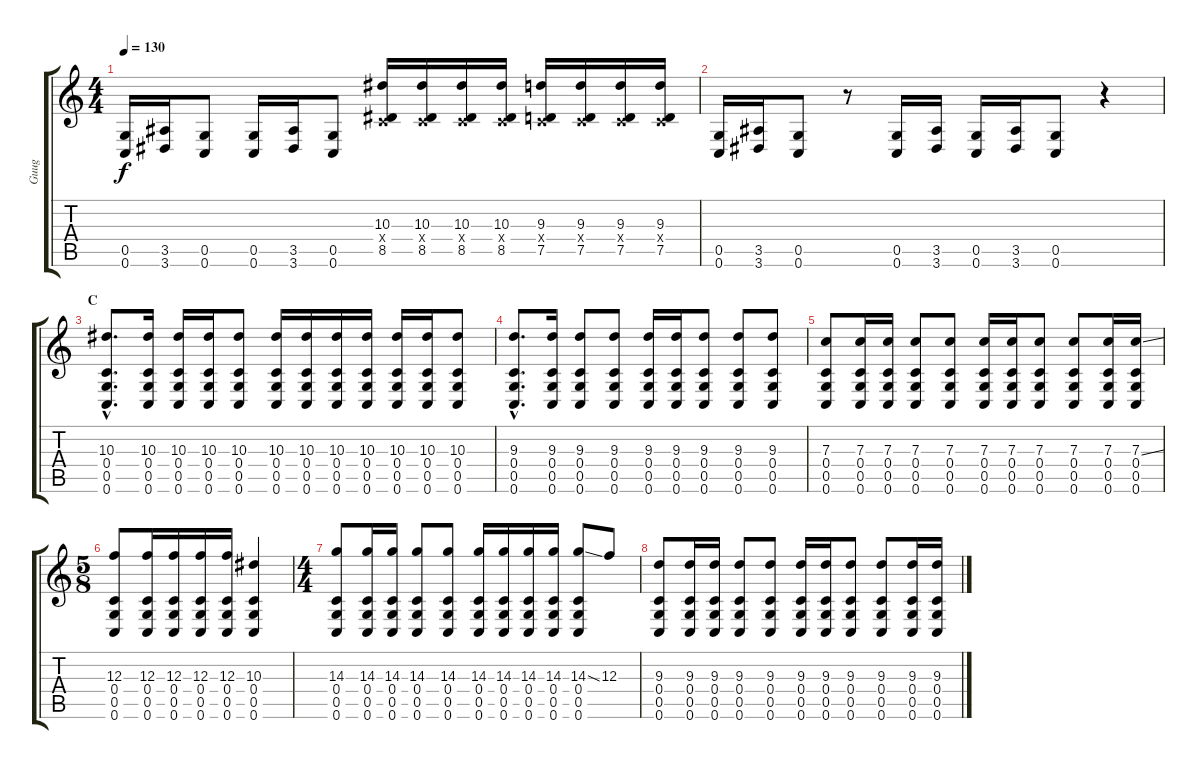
\track ("Guug" "Guug") {instrument distortionguitar}
\staff {score tabs}
\tuning (D4 A3 F3 C3 G2 C2) {hide}
\ts (4 4)
\tempo 130
\clef g2
\ks c
(0.5 0.6).16{dy f} (3.5 3.6).16 (0.5 0.6).8 (0.5 0.6).16 (3.5 3.6).16 (0.5 0.6).8 (10.3 0.4{x} 8.5).16 (10.3 0.4{x} 8.5).16 (10.3 0.4{x} 8.5).16 (10.3 0.4{x} 8.5).16 (9.3 0.4{x} 7.5).16 (9.3 0.4{x} 7.5).16 (9.3 0.4{x} 7.5).16 (9.3 0.4{x} 7.5).16 |
(0.5 0.6).16 (3.5 3.6).16 (0.5 0.6).8 r.8 (0.5 0.6).16 (3.5 3.6).16 (0.5 0.6).16 (3.5 3.6).16 (0.5 0.6).8 r.4 |
\section ("" "C")
(10.3{hac} 0.4{hac} 0.5{hac} 0.6{hac}).8{d} (10.3 0.4 0.5 0.6).16 (10.3 0.4 0.5 0.6).16 (10.3 0.4 0.5 0.6).16 (10.3 0.4 0.5 0.6).8 (10.3 0.4 0.5 0.6).16 (10.3 0.4 0.5 0.6).16 (10.3 0.4 0.5 0.6).16 (10.3 0.4 0.5 0.6).16 (10.3 0.4 0.5 0.6).16 (10.3 0.4 0.5 0.6).16 (10.3 0.4 0.5 0.6).8 |
(9.3{hac} 0.4{hac} 0.5{hac} 0.6{hac}).8{d} (9.3 0.4 0.5 0.6).16 (9.3 0.4 0.5 0.6).8 (9.3 0.4 0.5 0.6).8 (9.3 0.4 0.5 0.6).16 (9.3 0.4 0.5 0.6).16 (9.3 0.4 0.5 0.6).8 (9.3 0.4 0.5 0.6).8 (9.3 0.4 0.5 0.6).8 |
(7.3 0.4 0.5 0.6).8 (7.3 0.4 0.5 0.6).16 (7.3 0.4 0.5 0.6).16 (7.3 0.4 0.5 0.6).8 (7.3 0.4 0.5 0.6).8 (7.3 0.4 0.5 0.6).16 (7.3 0.4 0.5 0.6).16 (7.3 0.4 0.5 0.6).8 (7.3 0.4 0.5 0.6).8 (7.3 0.4 0.5 0.6).16 (7.3{ss} 0.4 0.5 0.6).16 |
\ts (5 8)
(12.3 0.4 0.5 0.6).8 (12.3 0.4 0.5 0.6).16 (12.3 0.4 0.5 0.6).16 (12.3 0.4 0.5 0.6).16 (12.3 0.4 0.5 0.6).16 (10.3 0.4 0.5 0.6).4 |
\ts (4 4)
(14.3 0.4 0.5 0.6).8 (14.3 0.4 0.5 0.6).16 (14.3 0.4 0.5 0.6).16 (14.3 0.4 0.5 0.6).8 (14.3 0.4 0.5 0.6).8 (14.3 0.4 0.5 0.6).16 (14.3 0.4 0.5 0.6).16 (14.3 0.4 0.5 0.6).16 (14.3 0.4 0.5 0.6).16 (14.3{ss} 0.4 0.5 0.6).8 12.3.8 |
(9.3 0.4 0.5 0.6).8 (9.3 0.4 0.5 0.6).16 (9.3 0.4 0.5 0.6).16 (9.3 0.4 0.5 0.6).8 (9.3 0.4 0.5 0.6).8 (9.3 0.4 0.5 0.6).16 (9.3 0.4 0.5 0.6).16 (9.3 0.4 0.5 0.6).8 (9.3 0.4 0.5 0.6).8 (9.3 0.4 0.5 0.6).16 (9.3 0.4 0.5 0.6).16
